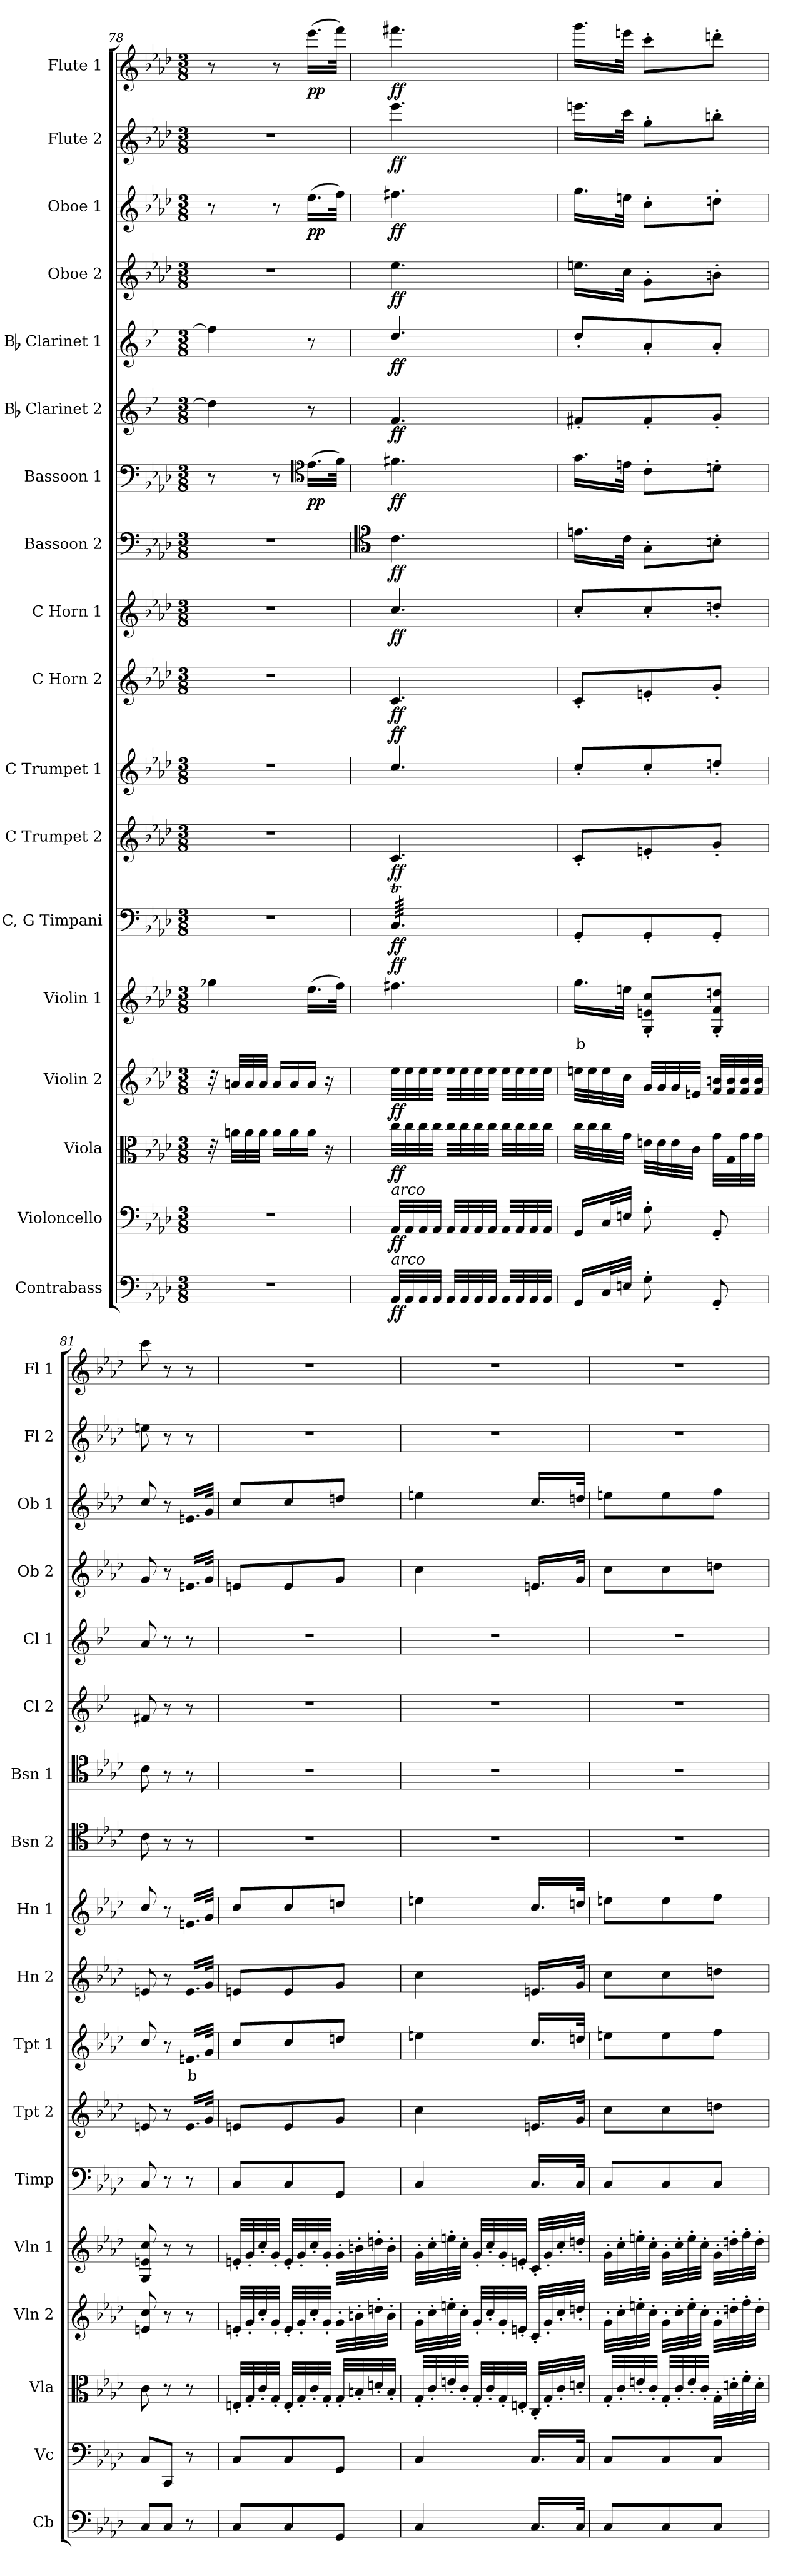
**kern	**dynam	**kern	**dynam	**kern	**dynam	**kern	**dynam	**kern	**text	**dynam	**kern	**dynam	**kern	**dynam	**kern	**text	**dynam	**kern	**dynam	**kern	**dynam	**kern	**dynam	**kern	**dynam	**kern	**dynam	**kern	**dynam	**kern	**dynam	**kern	**dynam	**kern	**dynam	**kern	**dynam
*part18	*part18	*part17	*part17	*part16	*part16	*part15	*part15	*part14	*part14	*part14	*part13	*part13	*part12	*part12	*part11	*part11	*part11	*part10	*part10	*part9	*part9	*part8	*part8	*part7	*part7	*part6	*part6	*part5	*part5	*part4	*part4	*part3	*part3	*part2	*part2	*part1	*part1
*staff18	*staff18	*staff17	*staff17	*staff16	*staff16	*staff15	*staff15	*staff14	*staff14	*staff14	*staff13	*staff13	*staff12	*staff12	*staff11	*staff11	*staff11	*staff10	*staff10	*staff9	*staff9	*staff8	*staff8	*staff7	*staff7	*staff6	*staff6	*staff5	*staff5	*staff4	*staff4	*staff3	*staff3	*staff2	*staff2	*staff1	*staff1
*I"Contrabass	*	*I"Violoncello	*	*I"Viola	*	*I"Violin 2	*	*I"Violin 1	*	*	*I"C, G Timpani	*	*I"C Trumpet 2	*	*I"C Trumpet 1	*	*	*I"C Horn 2	*	*I"C Horn 1	*	*I"Bassoon 2	*	*I"Bassoon 1	*	*I"Bb Clarinet 2	*	*I"Bb Clarinet 1	*	*I"Oboe 2	*	*I"Oboe 1	*	*I"Flute 2	*	*I"Flute 1	*
*I'Cb	*	*I'Vc	*	*I'Vla	*	*I'Vln 2	*	*I'Vln 1	*	*	*I'Timp	*	*I'Tpt 2	*	*I'Tpt 1	*	*	*I'Hn 2	*	*I'Hn 1	*	*I'Bsn 2	*	*I'Bsn 1	*	*I'Cl 2	*	*I'Cl 1	*	*I'Ob 2	*	*I'Ob 1	*	*I'Fl 2	*	*I'Fl 1	*
*clefF4	*	*clefF4	*	*clefC3	*	*clefG2	*	*clefG2	*	*	*clefF4	*	*clefG2	*	*clefG2	*	*	*clefG2	*	*clefG2	*	*clefF4	*	*clefF4	*	*clefG2	*	*clefG2	*	*clefG2	*	*clefG2	*	*clefG2	*	*clefG2	*
*ITrd7c12	*	*	*	*	*	*	*	*	*	*	*	*	*	*	*	*	*	*ITrd7c12	*	*ITrd7c12	*	*	*	*	*	*ITrd1c2	*	*ITrd1c2	*	*	*	*	*	*	*	*	*
*k[b-e-a-d-]	*	*k[b-e-a-d-]	*	*k[b-e-a-d-]	*	*k[b-e-a-d-]	*	*k[b-e-a-d-]	*	*	*k[b-e-a-d-]	*	*k[b-e-a-d-]	*	*k[b-e-a-d-]	*	*	*k[b-e-a-d-]	*	*k[b-e-a-d-]	*	*k[b-e-a-d-]	*	*k[b-e-a-d-]	*	*k[b-e-a-d-]	*	*k[b-e-a-d-]	*	*k[b-e-a-d-]	*	*k[b-e-a-d-]	*	*k[b-e-a-d-]	*	*k[b-e-a-d-]	*
*M3/8	*	*M3/8	*	*M3/8	*	*M3/8	*	*M3/8	*	*	*M3/8	*	*M3/8	*	*M3/8	*	*	*M3/8	*	*M3/8	*	*M3/8	*	*M3/8	*	*M3/8	*	*M3/8	*	*M3/8	*	*M3/8	*	*M3/8	*	*M3/8	*
=78	=78	=78	=78	=78	=78	=78	=78	=78	=78	=78	=78	=78	=78	=78	=78	=78	=78	=78	=78	=78	=78	=78	=78	=78	=78	=78	=78	=78	=78	=78	=78	=78	=78	=78	=78	=78	=78
4.r	.	4.r	.	32r	.	32r	.	4gg-X\	.	.	4.r	.	4.r	.	4.r	.	.	4.r	.	4.r	.	4.r	.	8r	.	4cc\]	.	4ee-\]	.	4.r	.	8r	.	4.r	.	8r	.
.	.	.	.	32an\LLL	.	32an/LLL	.	.	.	.	.	.	.	.	.	.	.	.	.	.	.	.	.	.	.	.	.	.	.	.	.	.	.	.	.	.	.
.	.	.	.	32a\	.	32a/	.	.	.	.	.	.	.	.	.	.	.	.	.	.	.	.	.	.	.	.	.	.	.	.	.	.	.	.	.	.	.
.	.	.	.	32a\JJJ	.	32a/JJJ	.	.	.	.	.	.	.	.	.	.	.	.	.	.	.	.	.	.	.	.	.	.	.	.	.	.	.	.	.	.	.
.	.	.	.	16a\LL	.	16a/LL	.	.	.	.	.	.	.	.	.	.	.	.	.	.	.	.	.	8r	.	.	.	.	.	.	.	8r	.	.	.	8r	.
.	.	.	.	16a\	.	16a/	.	.	.	.	.	.	.	.	.	.	.	.	.	.	.	.	.	.	.	.	.	.	.	.	.	.	.	.	.	.	.
*	*	*	*	*	*	*	*	*	*	*	*	*	*	*	*	*	*	*	*	*	*	*	*	*clefC4	*	*	*	*	*	*	*	*	*	*	*	*	*
!	!	!	!	!	!	!	!	!	!	!	!	!	!	!	!	!	!	!	!	!	!	!	!	!	!LO:DY:b	!	!	!	!	!	!	!	!LO:DY:b	!	!	!	!LO:DY:b
.	.	.	.	16a\JJ	.	16a/JJ	.	(16.ee-\LL	.	.	.	.	.	.	.	.	.	.	.	.	.	.	.	(16.e-\LL	pp	8r	.	8r	.	.	.	(16.ee-\LL	pp	.	.	(16.eee-\LL	pp
.	.	.	.	16r	.	16r	.	.	.	.	.	.	.	.	.	.	.	.	.	.	.	.	.	.	.	.	.	.	.	.	.	.	.	.	.	.	.
.	.	.	.	.	.	.	.	32ff\JJk)	.	.	.	.	.	.	.	.	.	.	.	.	.	.	.	32f\JJk)	.	.	.	.	.	.	.	32ff\JJk)	.	.	.	32fff\JJk)	.
!!LO:PB:g=z
=79	=79	=79	=79	=79	=79	=79	=79	=79	=79	=79	=79	=79	=79	=79	=79	=79	=79	=79	=79	=79	=79	=79	=79	=79	=79	=79	=79	=79	=79	=79	=79	=79	=79	=79	=79	=79	=79
*	*	*	*	*	*	*	*	*	*	*	*	*	*	*	*	*	*	*	*	*	*	*clefC4	*	*	*	*	*	*	*	*	*	*	*	*	*	*	*
!	!	!LO:TX:a:i:t=arco	!	!	!	!	!	!	!	!	!	!	!	!	!	!	!	!	!	!	!	!	!	!	!	!	!	!	!	!	!	!	!	!	!	!	!
!LO:TX:a:i:t=arco	!	!	!	!	!	!	!	!	!	!	!	!	!	!	!	!	!	!	!	!	!	!	!	!	!	!	!	!	!	!	!	!	!	!	!	!	!
!	!LO:DY:b	!	!LO:DY:b	!	!LO:DY:b	!	!LO:DY:b	!	!	!LO:DY:b	!	!LO:DY:b	!	!LO:DY:b	!	!	!LO:DY:b	!	!LO:DY:b	!	!LO:DY:b	!	!LO:DY:b	!	!LO:DY:b	!	!LO:DY:b	!	!LO:DY:b	!	!LO:DY:b	!	!LO:DY:b	!	!LO:DY:b	!	!LO:DY:b
*	*	*	*	*	*	*	*	*	*	*	*tremolo	*	*	*	*	*	*	*	*	*	*	*	*	*	*	*	*	*	*	*	*	*	*	*	*	*	*
32AAA-/LLL	ff	32AA-/LLL	ff	32cc\LLL	ff	32ee-\LLL	ff	4.ff#X\	.	ff	64Ct/LLLL	ff	4.c/	ff	4.cc/	.	ff	4.C/	ff	4.c/	ff	4.c\	ff	4.f#X\	ff	4.e-/	ff	4.cc/	ff	4.ee-\	ff	4.ff#X\	ff	4.eee-\	ff	4.fff#X\	ff
.	.	.	.	.	.	.	.	.	.	.	64Ct/	.	.	.	.	.	.	.	.	.	.	.	.	.	.	.	.	.	.	.	.	.	.	.	.	.	.
32AAA-/	.	32AA-/	.	32cc\	.	32ee-\	.	.	.	.	64Ct/	.	.	.	.	.	.	.	.	.	.	.	.	.	.	.	.	.	.	.	.	.	.	.	.	.	.
.	.	.	.	.	.	.	.	.	.	.	64Ct/	.	.	.	.	.	.	.	.	.	.	.	.	.	.	.	.	.	.	.	.	.	.	.	.	.	.
32AAA-/	.	32AA-/	.	32cc\	.	32ee-\	.	.	.	.	64Ct/	.	.	.	.	.	.	.	.	.	.	.	.	.	.	.	.	.	.	.	.	.	.	.	.	.	.
.	.	.	.	.	.	.	.	.	.	.	64Ct/	.	.	.	.	.	.	.	.	.	.	.	.	.	.	.	.	.	.	.	.	.	.	.	.	.	.
32AAA-/JJJ	.	32AA-/JJJ	.	32cc\JJJ	.	32ee-\JJJ	.	.	.	.	64Ct/	.	.	.	.	.	.	.	.	.	.	.	.	.	.	.	.	.	.	.	.	.	.	.	.	.	.
.	.	.	.	.	.	.	.	.	.	.	64Ct/	.	.	.	.	.	.	.	.	.	.	.	.	.	.	.	.	.	.	.	.	.	.	.	.	.	.
32AAA-/LLL	.	32AA-/LLL	.	32cc\LLL	.	32ee-\LLL	.	.	.	.	64Ct/	.	.	.	.	.	.	.	.	.	.	.	.	.	.	.	.	.	.	.	.	.	.	.	.	.	.
.	.	.	.	.	.	.	.	.	.	.	64Ct/	.	.	.	.	.	.	.	.	.	.	.	.	.	.	.	.	.	.	.	.	.	.	.	.	.	.
32AAA-/	.	32AA-/	.	32cc\	.	32ee-\	.	.	.	.	64Ct/	.	.	.	.	.	.	.	.	.	.	.	.	.	.	.	.	.	.	.	.	.	.	.	.	.	.
.	.	.	.	.	.	.	.	.	.	.	64Ct/	.	.	.	.	.	.	.	.	.	.	.	.	.	.	.	.	.	.	.	.	.	.	.	.	.	.
32AAA-/	.	32AA-/	.	32cc\	.	32ee-\	.	.	.	.	64Ct/	.	.	.	.	.	.	.	.	.	.	.	.	.	.	.	.	.	.	.	.	.	.	.	.	.	.
.	.	.	.	.	.	.	.	.	.	.	64Ct/	.	.	.	.	.	.	.	.	.	.	.	.	.	.	.	.	.	.	.	.	.	.	.	.	.	.
32AAA-/JJJ	.	32AA-/JJJ	.	32cc\JJJ	.	32ee-\JJJ	.	.	.	.	64Ct/	.	.	.	.	.	.	.	.	.	.	.	.	.	.	.	.	.	.	.	.	.	.	.	.	.	.
.	.	.	.	.	.	.	.	.	.	.	64Ct/	.	.	.	.	.	.	.	.	.	.	.	.	.	.	.	.	.	.	.	.	.	.	.	.	.	.
32AAA-/LLL	.	32AA-/LLL	.	32cc\LLL	.	32ee-\LLL	.	.	.	.	64Ct/	.	.	.	.	.	.	.	.	.	.	.	.	.	.	.	.	.	.	.	.	.	.	.	.	.	.
.	.	.	.	.	.	.	.	.	.	.	64Ct/	.	.	.	.	.	.	.	.	.	.	.	.	.	.	.	.	.	.	.	.	.	.	.	.	.	.
32AAA-/	.	32AA-/	.	32cc\	.	32ee-\	.	.	.	.	64Ct/	.	.	.	.	.	.	.	.	.	.	.	.	.	.	.	.	.	.	.	.	.	.	.	.	.	.
.	.	.	.	.	.	.	.	.	.	.	64Ct/	.	.	.	.	.	.	.	.	.	.	.	.	.	.	.	.	.	.	.	.	.	.	.	.	.	.
32AAA-/	.	32AA-/	.	32cc\	.	32ee-\	.	.	.	.	64Ct/	.	.	.	.	.	.	.	.	.	.	.	.	.	.	.	.	.	.	.	.	.	.	.	.	.	.
.	.	.	.	.	.	.	.	.	.	.	64Ct/	.	.	.	.	.	.	.	.	.	.	.	.	.	.	.	.	.	.	.	.	.	.	.	.	.	.
32AAA-/JJJ	.	32AA-/JJJ	.	32cc\JJJ	.	32ee-\JJJ	.	.	.	.	64Ct/	.	.	.	.	.	.	.	.	.	.	.	.	.	.	.	.	.	.	.	.	.	.	.	.	.	.
.	.	.	.	.	.	.	.	.	.	.	64Ct/JJJJ	.	.	.	.	.	.	.	.	.	.	.	.	.	.	.	.	.	.	.	.	.	.	.	.	.	.
*	*	*	*	*	*	*	*	*	*	*	*Xtremolo	*	*	*	*	*	*	*	*	*	*	*	*	*	*	*	*	*	*	*	*	*	*	*	*	*	*
=80	=80	=80	=80	=80	=80	=80	=80	=80	=80	=80	=80	=80	=80	=80	=80	=80	=80	=80	=80	=80	=80	=80	=80	=80	=80	=80	=80	=80	=80	=80	=80	=80	=80	=80	=80	=80	=80
!	!	!	!	!	!	!	!	!	!LO:LY:b:color=#FF0000	!	!	!	!	!	!	!	!	!	!	!	!	!	!	!	!	!	!	!	!	!	!	!	!	!	!	!	!
16GGG/LL	.	16GG/LL	.	32cc\LLL	.	32een\LLL	.	16.gg\LL	b	.	8GG'/L	.	8c'/L	.	8cc'/L	.	.	8C'/L	.	8c'/L	.	16.en\LL	.	16.g\LL	.	8en'/L	.	8cc'/L	.	16.een\LL	.	16.gg\LL	.	16.eeen\LL	.	16.ggg\LL	.
.	.	.	.	32cc\	.	32ee\	.	.	.	.	.	.	.	.	.	.	.	.	.	.	.	.	.	.	.	.	.	.	.	.	.	.	.	.	.	.	.
32CC/L	.	32C/L	.	32cc\	.	32ee\	.	.	.	.	.	.	.	.	.	.	.	.	.	.	.	.	.	.	.	.	.	.	.	.	.	.	.	.	.	.	.
32EEn/JJJ	.	32En/JJJ	.	32g\JJJ	.	32cc\JJJ	.	32een\JJk	.	.	.	.	.	.	.	.	.	.	.	.	.	32c\JJk	.	32en\JJk	.	.	.	.	.	32cc\JJk	.	32een\JJk	.	32ccc\JJk	.	32eeen\JJk	.
8GG'\	.	8G'\	.	32en\LLL	.	32g/LLL	.	8G/' 8en/' 8cc/'L	.	.	8GG'/	.	8en'/	.	8cc'/	.	.	8En'/	.	8c'/	.	8G'\L	.	8c'\L	.	8e'/	.	8g'/	.	8g'\L	.	8cc'\L	.	8gg'\L	.	8ccc'\L	.
.	.	.	.	32e\	.	32g/	.	.	.	.	.	.	.	.	.	.	.	.	.	.	.	.	.	.	.	.	.	.	.	.	.	.	.	.	.	.	.
.	.	.	.	32e\	.	32g/	.	.	.	.	.	.	.	.	.	.	.	.	.	.	.	.	.	.	.	.	.	.	.	.	.	.	.	.	.	.	.
.	.	.	.	32c\JJJ	.	32en/JJJ	.	.	.	.	.	.	.	.	.	.	.	.	.	.	.	.	.	.	.	.	.	.	.	.	.	.	.	.	.	.	.
8GGG'/	.	8GG'/	.	32g\LLL	.	32f/ 32bn/LLL	.	8G/' 8f/' 8ddn/'J	.	.	8GG'/J	.	8g'/J	.	8ddn'/J	.	.	8G'/J	.	8dn'/J	.	8Bn'\J	.	8dn'\J	.	8f'/J	.	8g'/J	.	8bn'\J	.	8ddn'\J	.	8bbn'\J	.	8dddn'\J	.
.	.	.	.	32G\	.	32f/ 32b/	.	.	.	.	.	.	.	.	.	.	.	.	.	.	.	.	.	.	.	.	.	.	.	.	.	.	.	.	.	.	.
.	.	.	.	32g\	.	32f/ 32b/	.	.	.	.	.	.	.	.	.	.	.	.	.	.	.	.	.	.	.	.	.	.	.	.	.	.	.	.	.	.	.
.	.	.	.	32g\JJJ	.	32f/ 32b/JJJ	.	.	.	.	.	.	.	.	.	.	.	.	.	.	.	.	.	.	.	.	.	.	.	.	.	.	.	.	.	.	.
=81	=81	=81	=81	=81	=81	=81	=81	=81	=81	=81	=81	=81	=81	=81	=81	=81	=81	=81	=81	=81	=81	=81	=81	=81	=81	=81	=81	=81	=81	=81	=81	=81	=81	=81	=81	=81	=81
8CC/L	.	8C/L	.	8c\	.	8en/ 8cc/	.	8G/ 8en/ 8cc/	.	.	8C/	.	8en/	.	8cc/	.	.	8En/	.	8c/	.	8c\	.	8c\	.	8en/	.	8g/	.	8g/	.	8cc/	.	8een\	.	8ccc\	.
8CC/J	.	8CC/J	.	8r	.	8r	.	8r	.	.	8r	.	8r	.	8r	.	.	8r	.	8r	.	8r	.	8r	.	8r	.	8r	.	8r	.	8r	.	8r	.	8r	.
!	!	!	!	!	!	!	!	!	!	!	!	!	!	!	!	!LO:LY:b:color=#FF0000	!	!	!	!	!	!	!	!	!	!	!	!	!	!	!	!	!	!	!	!	!
8r	.	8r	.	8r	.	8r	.	8r	.	.	8r	.	16.e/LL	.	16.en/LL	b	.	16.E/LL	.	16.En/LL	.	8r	.	8r	.	8r	.	8r	.	16.en/LL	.	16.en/LL	.	8r	.	8r	.
.	.	.	.	.	.	.	.	.	.	.	.	.	32g/JJk	.	32g/JJk	.	.	32G/JJk	.	32G/JJk	.	.	.	.	.	.	.	.	.	32g/JJk	.	32g/JJk	.	.	.	.	.
=82	=82	=82	=82	=82	=82	=82	=82	=82	=82	=82	=82	=82	=82	=82	=82	=82	=82	=82	=82	=82	=82	=82	=82	=82	=82	=82	=82	=82	=82	=82	=82	=82	=82	=82	=82	=82	=82
8CC/L	.	8C/L	.	32En'/LLL	.	32en'/LLL	.	32en'/LLL	.	.	8C/L	.	8en/L	.	8cc/L	.	.	8En/L	.	8c/L	.	4.r	.	4.r	.	4.r	.	4.r	.	8en/L	.	8cc/L	.	4.r	.	4.r	.
.	.	.	.	32G'/	.	32g'/	.	32g'/	.	.	.	.	.	.	.	.	.	.	.	.	.	.	.	.	.	.	.	.	.	.	.	.	.	.	.	.	.
.	.	.	.	32c'/	.	32cc'/	.	32cc'/	.	.	.	.	.	.	.	.	.	.	.	.	.	.	.	.	.	.	.	.	.	.	.	.	.	.	.	.	.
.	.	.	.	32G'/JJJ	.	32g'/JJJ	.	32g'/JJJ	.	.	.	.	.	.	.	.	.	.	.	.	.	.	.	.	.	.	.	.	.	.	.	.	.	.	.	.	.
8CC/	.	8C/	.	32E'/LLL	.	32e'/LLL	.	32e'/LLL	.	.	8C/	.	8e/	.	8cc/	.	.	8E/	.	8c/	.	.	.	.	.	.	.	.	.	8e/	.	8cc/	.	.	.	.	.
.	.	.	.	32G'/	.	32g'/	.	32g'/	.	.	.	.	.	.	.	.	.	.	.	.	.	.	.	.	.	.	.	.	.	.	.	.	.	.	.	.	.
.	.	.	.	32c'/	.	32cc'/	.	32cc'/	.	.	.	.	.	.	.	.	.	.	.	.	.	.	.	.	.	.	.	.	.	.	.	.	.	.	.	.	.
.	.	.	.	32G'/JJJ	.	32g'/JJJ	.	32g'/JJJ	.	.	.	.	.	.	.	.	.	.	.	.	.	.	.	.	.	.	.	.	.	.	.	.	.	.	.	.	.
8GGG/J	.	8GG/J	.	32G'/LLL	.	32g'\LLL	.	32g'\LLL	.	.	8GG/J	.	8g/J	.	8ddn/J	.	.	8G/J	.	8dn/J	.	.	.	.	.	.	.	.	.	8g/J	.	8ddn/J	.	.	.	.	.
.	.	.	.	32Bn'/	.	32bn'\	.	32bn'\	.	.	.	.	.	.	.	.	.	.	.	.	.	.	.	.	.	.	.	.	.	.	.	.	.	.	.	.	.
.	.	.	.	32dn'/	.	32ddn'\	.	32ddn'\	.	.	.	.	.	.	.	.	.	.	.	.	.	.	.	.	.	.	.	.	.	.	.	.	.	.	.	.	.
.	.	.	.	32B'/JJJ	.	32b'\JJJ	.	32b'\JJJ	.	.	.	.	.	.	.	.	.	.	.	.	.	.	.	.	.	.	.	.	.	.	.	.	.	.	.	.	.
=83	=83	=83	=83	=83	=83	=83	=83	=83	=83	=83	=83	=83	=83	=83	=83	=83	=83	=83	=83	=83	=83	=83	=83	=83	=83	=83	=83	=83	=83	=83	=83	=83	=83	=83	=83	=83	=83
4CC/	.	4C/	.	32G'/LLL	.	32g'\LLL	.	32g'\LLL	.	.	4C/	.	4cc\	.	4een\	.	.	4c\	.	4en\	.	4.r	.	4.r	.	4.r	.	4.r	.	4cc\	.	4een\	.	4.r	.	4.r	.
.	.	.	.	32c'/	.	32cc'\	.	32cc'\	.	.	.	.	.	.	.	.	.	.	.	.	.	.	.	.	.	.	.	.	.	.	.	.	.	.	.	.	.
.	.	.	.	32en'/	.	32een'\	.	32een'\	.	.	.	.	.	.	.	.	.	.	.	.	.	.	.	.	.	.	.	.	.	.	.	.	.	.	.	.	.
.	.	.	.	32c'/JJJ	.	32cc'\JJJ	.	32cc'\JJJ	.	.	.	.	.	.	.	.	.	.	.	.	.	.	.	.	.	.	.	.	.	.	.	.	.	.	.	.	.
.	.	.	.	32G'/LLL	.	32g'/LLL	.	32g'/LLL	.	.	.	.	.	.	.	.	.	.	.	.	.	.	.	.	.	.	.	.	.	.	.	.	.	.	.	.	.
.	.	.	.	32c'/	.	32cc'/	.	32cc'/	.	.	.	.	.	.	.	.	.	.	.	.	.	.	.	.	.	.	.	.	.	.	.	.	.	.	.	.	.
.	.	.	.	32G'/	.	32g'/	.	32g'/	.	.	.	.	.	.	.	.	.	.	.	.	.	.	.	.	.	.	.	.	.	.	.	.	.	.	.	.	.
.	.	.	.	32En'/JJJ	.	32en'/JJJ	.	32en'/JJJ	.	.	.	.	.	.	.	.	.	.	.	.	.	.	.	.	.	.	.	.	.	.	.	.	.	.	.	.	.
16.CC/LL	.	16.C/LL	.	32C'/LLL	.	32c'/LLL	.	32c'/LLL	.	.	16.C/LL	.	16.en/LL	.	16.cc/LL	.	.	16.En/LL	.	16.c/LL	.	.	.	.	.	.	.	.	.	16.en/LL	.	16.cc/LL	.	.	.	.	.
.	.	.	.	32G'/	.	32g'/	.	32g'/	.	.	.	.	.	.	.	.	.	.	.	.	.	.	.	.	.	.	.	.	.	.	.	.	.	.	.	.	.
.	.	.	.	32c'/	.	32cc'/	.	32cc'/	.	.	.	.	.	.	.	.	.	.	.	.	.	.	.	.	.	.	.	.	.	.	.	.	.	.	.	.	.
32CC/JJk	.	32C/JJk	.	32dn'/JJJ	.	32ddn'/JJJ	.	32ddn'/JJJ	.	.	32C/JJk	.	32g/JJk	.	32ddn/JJk	.	.	32G/JJk	.	32dn/JJk	.	.	.	.	.	.	.	.	.	32g/JJk	.	32ddn/JJk	.	.	.	.	.
!!LO:PB:g=z
=84	=84	=84	=84	=84	=84	=84	=84	=84	=84	=84	=84	=84	=84	=84	=84	=84	=84	=84	=84	=84	=84	=84	=84	=84	=84	=84	=84	=84	=84	=84	=84	=84	=84	=84	=84	=84	=84
8CC/L	.	8C/L	.	32G'/LLL	.	32g'\LLL	.	32g'\LLL	.	.	8C/L	.	8cc\L	.	8een\L	.	.	8c\L	.	8en\L	.	4.r	.	4.r	.	4.r	.	4.r	.	8cc\L	.	8een\L	.	4.r	.	4.r	.
.	.	.	.	32c'/	.	32cc'\	.	32cc'\	.	.	.	.	.	.	.	.	.	.	.	.	.	.	.	.	.	.	.	.	.	.	.	.	.	.	.	.	.
.	.	.	.	32en'/	.	32een'\	.	32een'\	.	.	.	.	.	.	.	.	.	.	.	.	.	.	.	.	.	.	.	.	.	.	.	.	.	.	.	.	.
.	.	.	.	32c'/JJJ	.	32cc'\JJJ	.	32cc'\JJJ	.	.	.	.	.	.	.	.	.	.	.	.	.	.	.	.	.	.	.	.	.	.	.	.	.	.	.	.	.
8CC/	.	8C/	.	32G'/LLL	.	32g'\LLL	.	32g'\LLL	.	.	8C/	.	8cc\	.	8ee\	.	.	8c\	.	8e\	.	.	.	.	.	.	.	.	.	8cc\	.	8ee\	.	.	.	.	.
.	.	.	.	32c'/	.	32cc'\	.	32cc'\	.	.	.	.	.	.	.	.	.	.	.	.	.	.	.	.	.	.	.	.	.	.	.	.	.	.	.	.	.
.	.	.	.	32e'/	.	32ee'\	.	32ee'\	.	.	.	.	.	.	.	.	.	.	.	.	.	.	.	.	.	.	.	.	.	.	.	.	.	.	.	.	.
.	.	.	.	32c'/JJJ	.	32cc'\JJJ	.	32cc'\JJJ	.	.	.	.	.	.	.	.	.	.	.	.	.	.	.	.	.	.	.	.	.	.	.	.	.	.	.	.	.
8CC/J	.	8C/J	.	32G'\LLL	.	32g'\LLL	.	32g'\LLL	.	.	8C/J	.	8ddn\J	.	8ff\J	.	.	8dn\J	.	8f\J	.	.	.	.	.	.	.	.	.	8ddn\J	.	8ff\J	.	.	.	.	.
.	.	.	.	32dn'\	.	32ddn'\	.	32ddn'\	.	.	.	.	.	.	.	.	.	.	.	.	.	.	.	.	.	.	.	.	.	.	.	.	.	.	.	.	.
.	.	.	.	32f'\	.	32ff'\	.	32ff'\	.	.	.	.	.	.	.	.	.	.	.	.	.	.	.	.	.	.	.	.	.	.	.	.	.	.	.	.	.
.	.	.	.	32d'\JJJ	.	32dd'\JJJ	.	32dd'\JJJ	.	.	.	.	.	.	.	.	.	.	.	.	.	.	.	.	.	.	.	.	.	.	.	.	.	.	.	.	.
=	=	=	=	=	=	=	=	=	=	=	=	=	=	=	=	=	=	=	=	=	=	=	=	=	=	=	=	=	=	=	=	=	=	=	=	=	=
*-	*-	*-	*-	*-	*-	*-	*-	*-	*-	*-	*-	*-	*-	*-	*-	*-	*-	*-	*-	*-	*-	*-	*-	*-	*-	*-	*-	*-	*-	*-	*-	*-	*-	*-	*-	*-	*-
